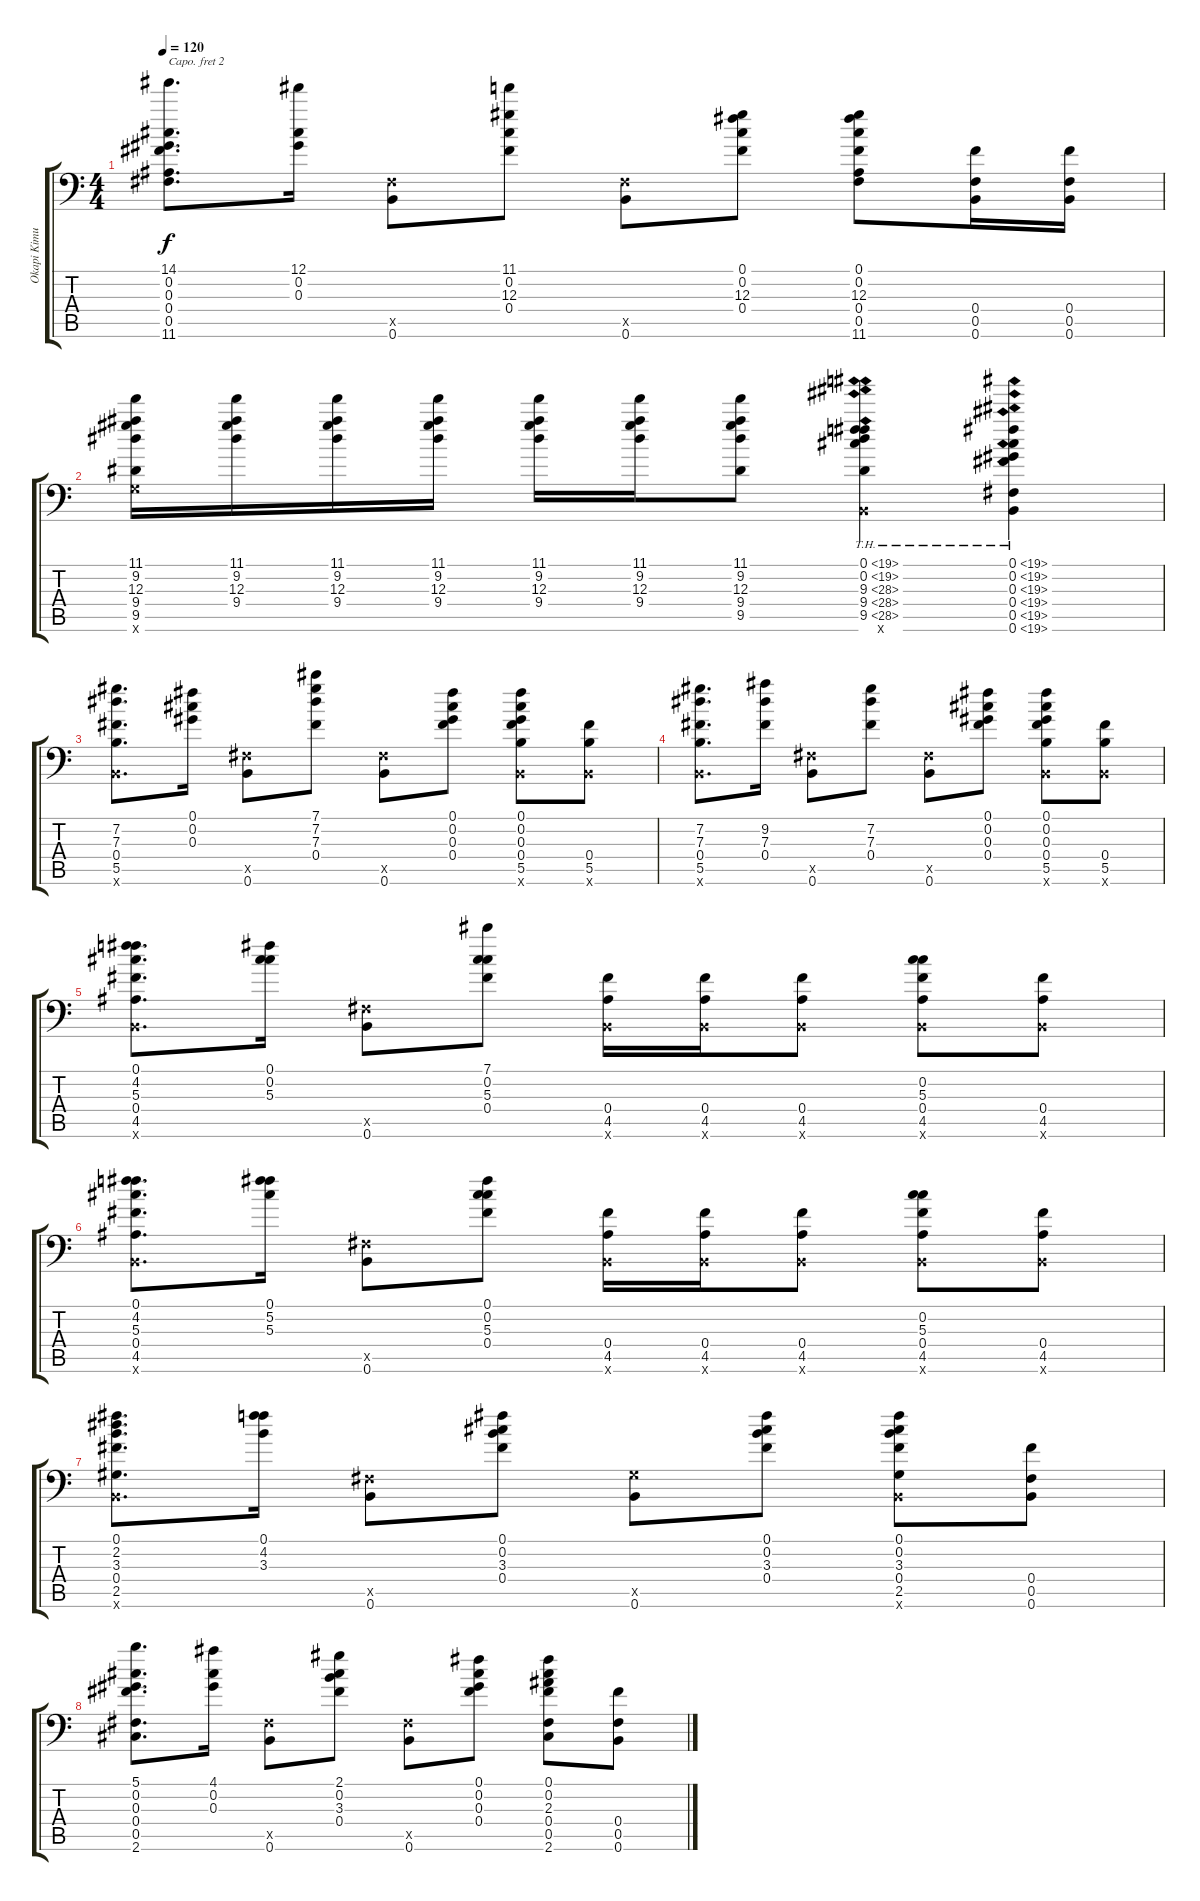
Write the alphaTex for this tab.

\track ("Okapi Kimura" "Okapi Kimu") {instrument acousticguitarsteel}
\staff {score tabs}
\capo 2
\tuning (E4 B3 Gb3 E3 E2 A1) {hide}
\ts (4 4)
\tempo 120
\clef f4
\ks c
(14.1 0.2 0.3 0.4 0.5 11.6).8{d dy f} (12.1 0.2 0.3).16 (0.5{x} 0.6).8 (11.1 0.2 12.3 0.4).8 (0.5{x} 0.6).8 (0.1 0.2 12.3 0.4).8 (0.1 0.2 12.3 0.4 0.5 11.6).8 (0.4 0.5 0.6).16 (0.4 0.5 0.6).16 |
(11.1 9.2 12.3 9.4 9.5 8.6{x}).16 (11.1 9.2 12.3 9.4).16 (11.1 9.2 12.3 9.4).16 (11.1 9.2 12.3 9.4).16 (11.1 9.2 12.3 9.4).16 (11.1 9.2 12.3 9.4).16 (11.1 9.2 12.3 9.4 9.5).8 (0.1{th 19} 0.2{th 19} 9.3{th 19} 9.4{th 19} 9.5{th 19} 0.6{x}).4 (0.1{th 19} 0.2{th 19} 0.3{th 19} 0.4{th 19} 0.5{th 19} 0.6{th 19}).4 |
(7.2 7.3 0.4 5.5 0.6{x}).8{d} (0.1 0.2 0.3).16 (0.5{x} 0.6).8 (7.1 7.2 7.3 0.4).8 (0.5{x} 0.6).8 (0.1 0.2 0.3 0.4).8 (0.1 0.2 0.3 0.4 5.5 0.6{x}).8 (0.4 5.5 0.6{x}).8 |
(7.2 7.3 0.4 5.5 0.6{x}).8{d} (9.2 7.3 0.4).16 (0.5{x} 0.6).8 (7.2 7.3 0.4).8 (0.5{x} 0.6).8 (0.1 0.2 0.3 0.4).8 (0.1 0.2 0.3 0.4 5.5 0.6{x}).8 (0.4 5.5 0.6{x}).8 |
(0.1 4.2 5.3 0.4 4.5 0.6{x}).8{d} (0.1 0.2 5.3).16 (0.5{x} 0.6).8 (7.1 0.2 5.3 0.4).8 (0.4 4.5 0.6{x}).16 (0.4 4.5 0.6{x}).16 (0.4 4.5 0.6{x}).8 (0.2 5.3 0.4 4.5 0.6{x}).8 (0.4 4.5 0.6{x}).8 |
(0.1 4.2 5.3 0.4 4.5 0.6{x}).8{d} (0.1 5.2 5.3).16 (0.5{x} 0.6).8 (0.1 0.2 5.3 0.4).8 (0.4 4.5 0.6{x}).16 (0.4 4.5 0.6{x}).16 (0.4 4.5 0.6{x}).8 (0.2 5.3 0.4 4.5 0.6{x}).8 (0.4 4.5 0.6{x}).8 |
(0.1 2.2 3.3 0.4 2.5 0.6{x}).8{d} (0.1 4.2 3.3).16 (0.5{x} 0.6).8 (0.1 0.2 3.3 0.4).8 (2.5{x} 0.6).8 (0.1 0.2 3.3 0.4).8 (0.1 0.2 3.3 0.4 2.5 0.6{x}).8 (0.4 0.5 0.6).8 |
(5.1 0.2 0.3 0.4 0.5 2.6).8{d} (4.1 0.2 0.3).16 (0.5{x} 0.6).8 (2.1 0.2 3.3 0.4).8 (0.5{x} 0.6).8 (0.1 0.2 0.3 0.4).8 (0.1 0.2 2.3 0.4 0.5 2.6).8 (0.4 0.5 0.6).8
